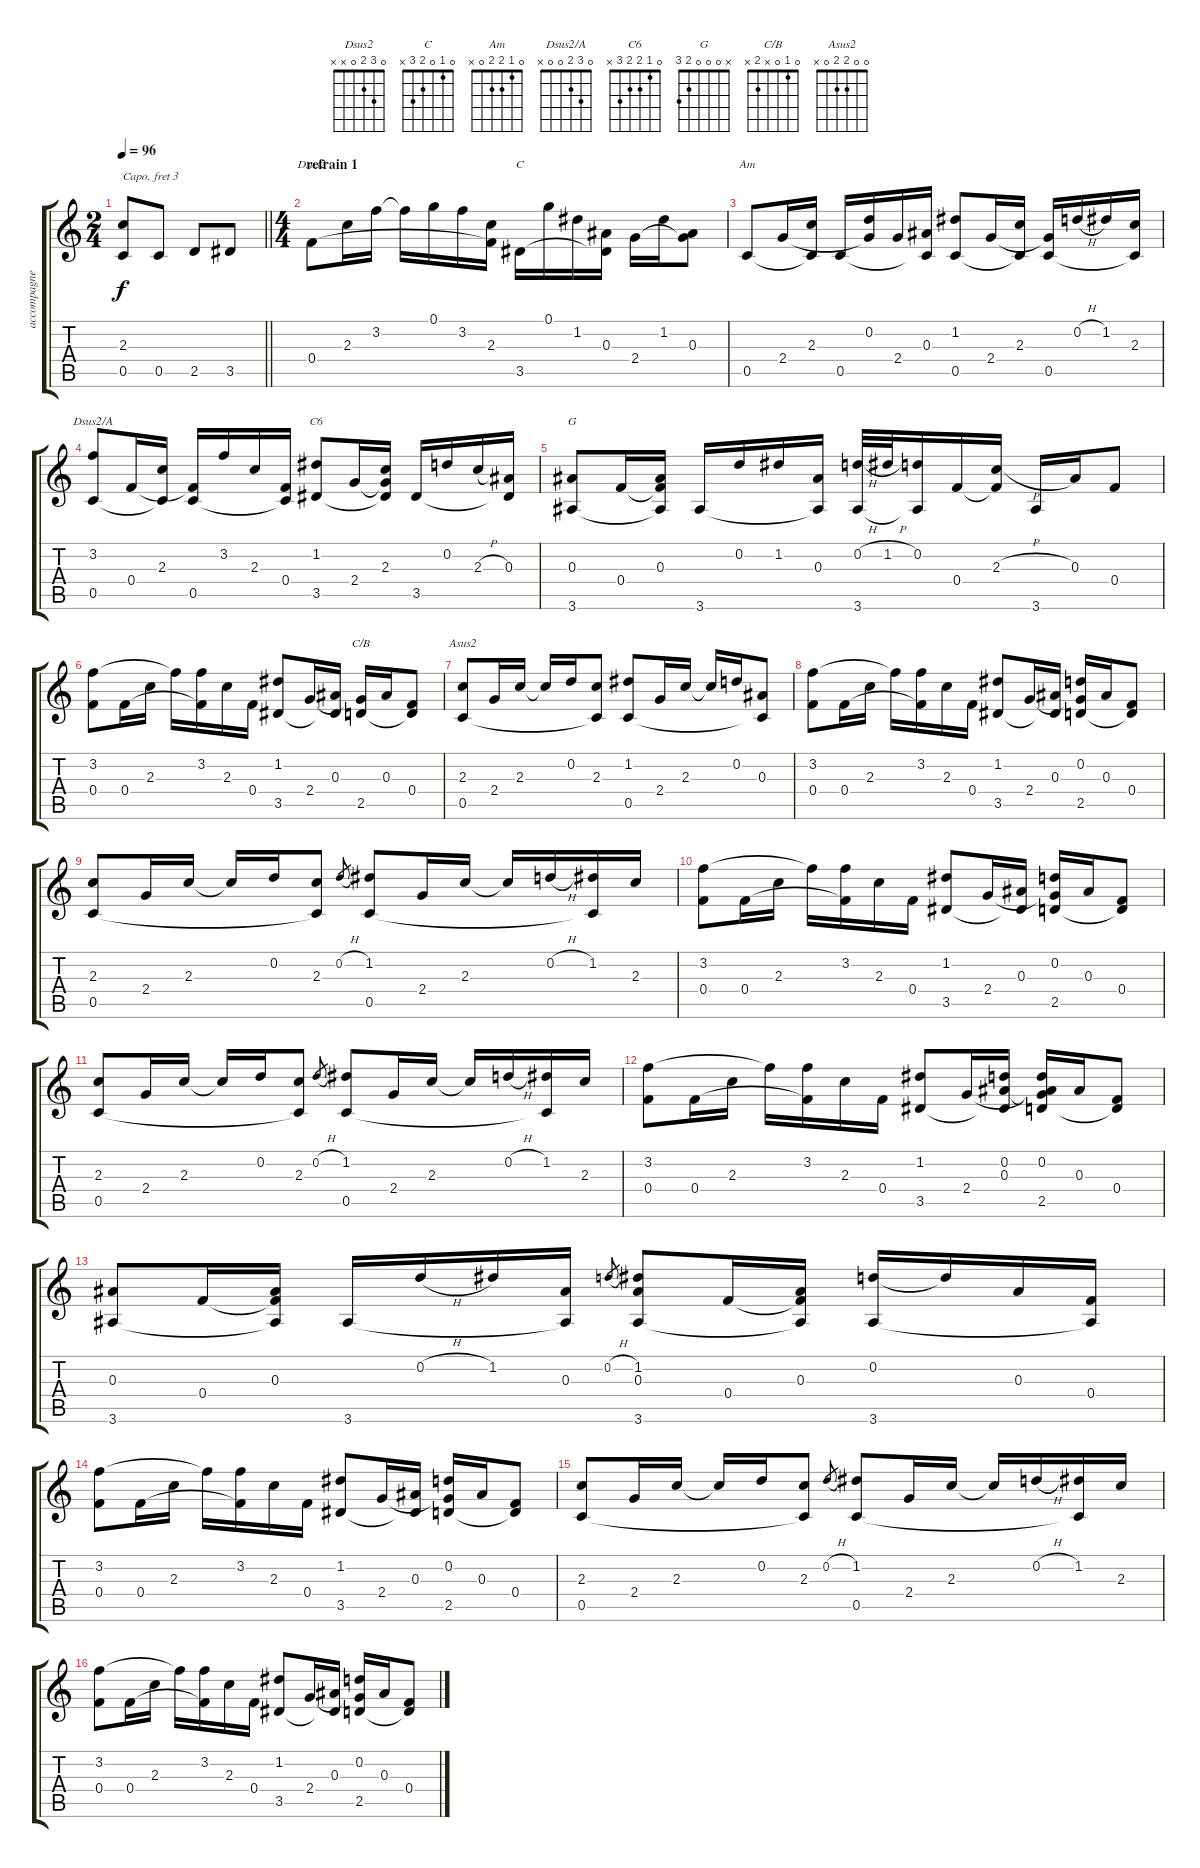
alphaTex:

\track ("accompagnement" "accompagne") {instrument acousticguitarsteel}
\staff {score tabs}
\capo 3
\tuning (E4 B3 G3 D3 A2 E2) {hide}
\chord ("Dsus2" 0 3 2 0 x x)
\chord ("C" 0 1 0 2 3 x)
\chord ("Am" 0 1 2 2 0 x)
\chord ("Dsus2/A" 0 3 2 0 0 x)
\chord ("C6" 0 1 2 2 3 x)
\chord ("G" x 0 0 0 2 3)
\chord ("C/B" 0 1 0 x 2 x)
\chord ("Asus2" 0 0 2 2 0 x)
\ts (2 4)
\tempo 96
\clef g2
\barLineRight lightlight
\ks c
(2.3 0.5).8{dy f} 0.5.8 2.5.8 3.5.8 |
\ts (4 4)
\section ("" "refrain 1")
0.4.8{ch "Dsus2"} 2.3.16 3.2.16 3.2{t}.16 0.1.16 3.2.16 (2.3 0.4{t}).16 3.5.16{ch "C"} 0.1.16 1.2.16 (0.3 3.5{t}).16 2.4.16 1.2.16 (0.3 2.4{t}).8 |
0.5.8{ch "Am"} 2.4.16 (2.3 0.5{t}).16 0.5.16 (0.2 2.4{t}).16 2.4.16 (0.3 0.5{t}).16 (1.2 0.5).8 2.4.16 (2.3 0.5{t}).16 (2.4{t} 0.5).16 0.2{h}.16 1.2.16 (2.3 0.5{t}).16 |
(3.2 0.5).8{ch "Dsus2/A"} 0.4.16 (2.3 0.5{t}).16 (0.4{t} 0.5).16 3.2.16 2.3.16 (0.4 0.5{t}).16 (1.2 3.5).8{ch "C6"} 2.4.16 (2.3 2.4{t} 3.5{t}).16 3.5.16 0.2.16 2.3{h}.16 (0.3 3.5{t}).16 |
(0.3 3.6).8{ch "G"} 0.4.16 (0.3 0.4{t} 3.6{t}).16 3.6.16 0.2.16 1.2.16 (0.3 3.6{t}).16 (0.2{h} 3.6).32 1.2{h}.32 (0.2 3.6{t}).16 0.4.16 (2.3{h} 0.4{t}).16 3.6.16 0.3.16 0.4.8 |
(3.2 0.4).8 0.4.16 2.3.16 3.2{t}.16 (3.2 0.4{t}).16 2.3.16 0.4.16 (1.2 3.5).8 2.4.16 (0.3 3.5{t}).16 (2.4{t} 2.5).16{ch "C/B"} 0.3.16 (0.4 2.5{t}).8 |
(2.3 0.5).8{ch "Asus2"} 2.4.16 2.3.16 2.3{t}.16 0.2.16 (2.3 0.5{t}).8 (1.2 0.5).8 2.4.16 2.3.16 2.3{t}.16 0.2.16 (0.3 0.5{t}).8 |
(3.2 0.4).8 0.4.16 2.3.16 3.2{t}.16 (3.2 0.4{t}).16 2.3.16 0.4.16 (1.2 3.5).8 2.4.16 (0.3 3.5{t}).16 (0.2 2.4{t} 2.5).16 0.3.16 (0.4 2.5{t}).8 |
(2.3 0.5).8 2.4.16 2.3.16 2.3{t}.16 0.2.16 (2.3 0.5{t}).8 0.2{h}.8{gr} (1.2 0.5).8 2.4.16 2.3.16 2.3{t}.16 0.2{h}.16 (1.2 0.5{t}).16 2.3.16 |
(3.2 0.4).8 0.4.16 2.3.16 3.2{t}.16 (3.2 0.4{t}).16 2.3.16 0.4.16 (1.2 3.5).8 2.4.16 (0.3 3.5{t}).16 (0.2 2.4{t} 2.5).16 0.3.16 (0.4 2.5{t}).8 |
(2.3 0.5).8 2.4.16 2.3.16 2.3{t}.16 0.2.16 (2.3 0.5{t}).8 0.2{h}.8{gr} (1.2 0.5).8 2.4.16 2.3.16 2.3{t}.16 0.2{h}.16 (1.2 0.5{t}).16 2.3.16 |
(3.2 0.4).8 0.4.16 2.3.16 3.2{t}.16 (3.2 0.4{t}).16 2.3.16 0.4.16 (1.2 3.5).8 2.4.16 (0.2 0.3 3.5{t}).16 (0.2 0.3{t} 2.4{t} 2.5).16 0.3.16 (0.4 2.5{t}).8 |
(0.3 3.6).8 0.4.16 (0.3 0.4{t} 3.6{t}).16 3.6.16 0.2{h}.16 1.2.16 (0.3 3.6{t}).16 0.2{h}.8{gr} (1.2 0.3 3.6).8 0.4.16 (0.3 0.4{t} 3.6{t}).16 (0.2 3.6).16 0.2{t}.16 0.3.16 (0.4 3.6{t}).16 |
(3.2 0.4).8 0.4.16 2.3.16 3.2{t}.16 (3.2 0.4{t}).16 2.3.16 0.4.16 (1.2 3.5).8 2.4.16 (0.3 3.5{t}).16 (0.2 2.4{t} 2.5).16 0.3.16 (0.4 2.5{t}).8 |
(2.3 0.5).8 2.4.16 2.3.16 2.3{t}.16 0.2.16 (2.3 0.5{t}).8 0.2{h}.8{gr} (1.2 0.5).8 2.4.16 2.3.16 2.3{t}.16 0.2{h}.16 (1.2 0.5{t}).16 2.3.16 |
(3.2 0.4).8 0.4.16 2.3.16 3.2{t}.16 (3.2 0.4{t}).16 2.3.16 0.4.16 (1.2 3.5).8 2.4.16 (0.3 3.5{t}).16 (0.2 2.4{t} 2.5).16 0.3.16 (0.4 2.5{t}).8
